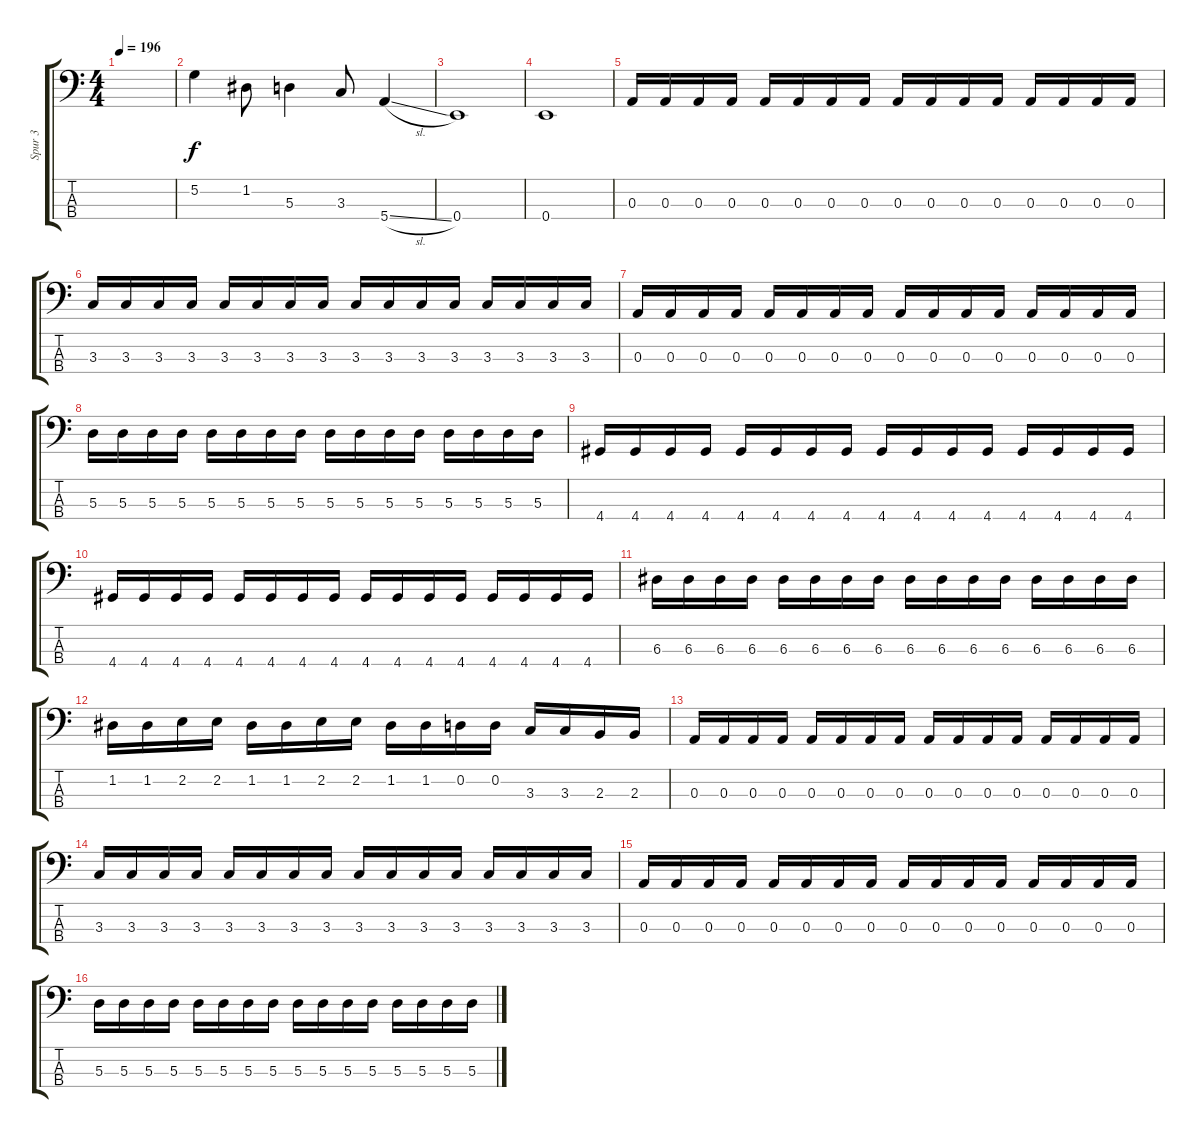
\track ("Spur 3" "Spur 3") {instrument electricbasspick}
\staff {score tabs}
\tuning (G2 D2 A1 E1) {hide}
\ts (4 4)
\tempo 196
\clef f4
\ks c
|
5.2.4 1.2.8 5.3.4 3.3.8 5.4{sl}.4 |
0.4.1 |
0.4.1 |
0.3.16 0.3.16 0.3.16 0.3.16 0.3.16 0.3.16 0.3.16 0.3.16 0.3.16 0.3.16 0.3.16 0.3.16 0.3.16 0.3.16 0.3.16 0.3.16 |
3.3.16 3.3.16 3.3.16 3.3.16 3.3.16 3.3.16 3.3.16 3.3.16 3.3.16 3.3.16 3.3.16 3.3.16 3.3.16 3.3.16 3.3.16 3.3.16 |
0.3.16 0.3.16 0.3.16 0.3.16 0.3.16 0.3.16 0.3.16 0.3.16 0.3.16 0.3.16 0.3.16 0.3.16 0.3.16 0.3.16 0.3.16 0.3.16 |
5.3.16 5.3.16 5.3.16 5.3.16 5.3.16 5.3.16 5.3.16 5.3.16 5.3.16 5.3.16 5.3.16 5.3.16 5.3.16 5.3.16 5.3.16 5.3.16 |
4.4.16 4.4.16 4.4.16 4.4.16 4.4.16 4.4.16 4.4.16 4.4.16 4.4.16 4.4.16 4.4.16 4.4.16 4.4.16 4.4.16 4.4.16 4.4.16 |
4.4.16 4.4.16 4.4.16 4.4.16 4.4.16 4.4.16 4.4.16 4.4.16 4.4.16 4.4.16 4.4.16 4.4.16 4.4.16 4.4.16 4.4.16 4.4.16 |
6.3.16 6.3.16 6.3.16 6.3.16 6.3.16 6.3.16 6.3.16 6.3.16 6.3.16 6.3.16 6.3.16 6.3.16 6.3.16 6.3.16 6.3.16 6.3.16 |
1.2.16 1.2.16 2.2.16 2.2.16 1.2.16 1.2.16 2.2.16 2.2.16 1.2.16 1.2.16 0.2.16 0.2.16 3.3.16 3.3.16 2.3.16 2.3.16 |
0.3.16 0.3.16 0.3.16 0.3.16 0.3.16 0.3.16 0.3.16 0.3.16 0.3.16 0.3.16 0.3.16 0.3.16 0.3.16 0.3.16 0.3.16 0.3.16 |
3.3.16 3.3.16 3.3.16 3.3.16 3.3.16 3.3.16 3.3.16 3.3.16 3.3.16 3.3.16 3.3.16 3.3.16 3.3.16 3.3.16 3.3.16 3.3.16 |
0.3.16 0.3.16 0.3.16 0.3.16 0.3.16 0.3.16 0.3.16 0.3.16 0.3.16 0.3.16 0.3.16 0.3.16 0.3.16 0.3.16 0.3.16 0.3.16 |
5.3.16 5.3.16 5.3.16 5.3.16 5.3.16 5.3.16 5.3.16 5.3.16 5.3.16 5.3.16 5.3.16 5.3.16 5.3.16 5.3.16 5.3.16 5.3.16
